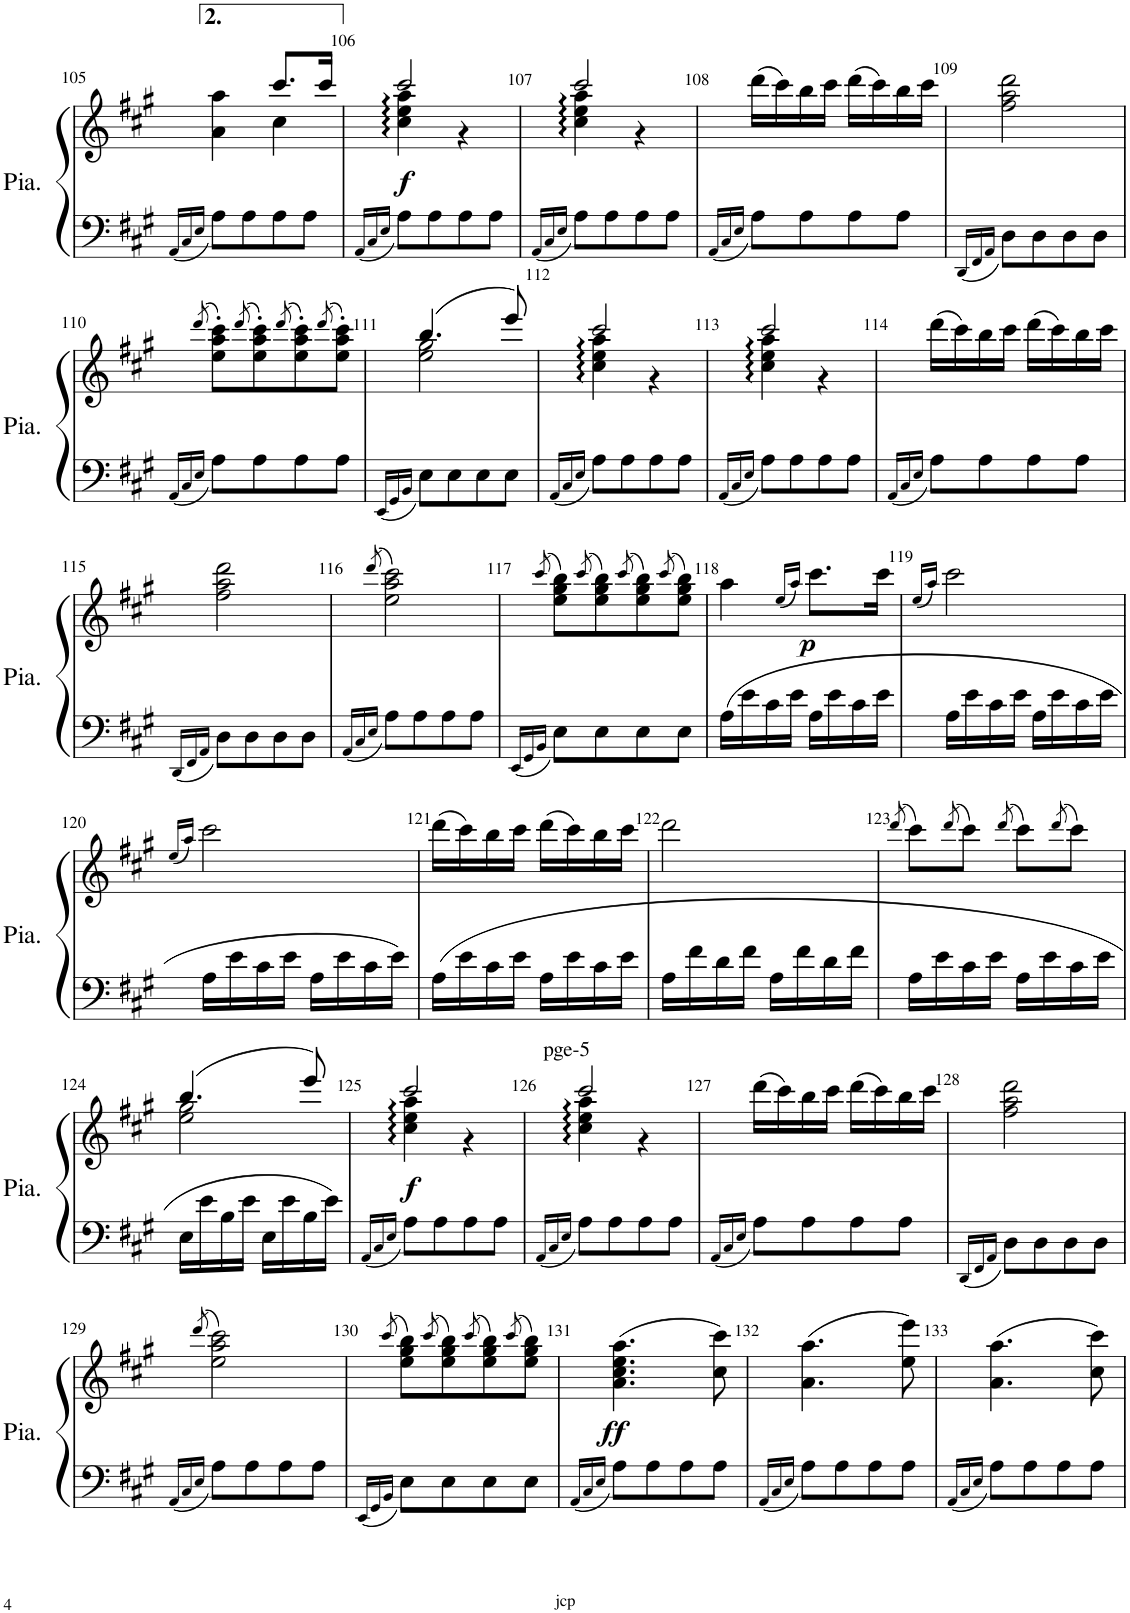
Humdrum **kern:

**kern	**kern	**dynam
*part1	*part1	*part1
*staff2	*staff1	*staff1/2
*I"Piano	*	*
*I'Pia.	*	*
!!LO:PB:g=z
*clefF4	*clefG2	*
*k[f#c#g#]	*k[f#c#g#]	*
*M2/4	*M2/4	*
=105	=105	=105
16qAA/LL	.	.
16qC#/	.	.
16qE/JJ	.	.
*	*^	*
8A\L	4aa\	4a\	.
8A\	.	.	.
8A\	8.ccc#/L	4cc#\	.
8A\J	.	.	.
.	16ccc#/Jk	.	.
=106	=106	=106	=106
16qAA/LL	.	.	.
16qC#/	.	.	.
16qE/JJ	.	.	.
!	!	!	!LO:DY:b
8A\L	2ccc#/	4cc#\:: 4ee\:: 4aa\::	f
8A\	.	.	.
8A\	.	4r	.
8A\J	.	.	.
=107	=107	=107	=107
16qAA/LL	.	.	.
16qC#/	.	.	.
16qE/JJ	.	.	.
8A\L	2ccc#/	4cc#\:: 4ee\:: 4aa\::	.
8A\	.	.	.
8A\	.	4r	.
8A\J	.	.	.
*	*v	*v	*
=108	=108	=108
16qAA/LL	.	.
16qC#/	.	.
16qE/JJ	.	.
8A\L	(16ddd\LL	.
.	16ccc#\)	.
8A\	16bb\	.
.	16ccc#\JJ	.
8A\	(16ddd\LL	.
.	16ccc#\)	.
8A\J	16bb\	.
.	16ccc#\JJ	.
=109	=109	=109
16qDD/LL	.	.
16qFF#/	.	.
16qAA/JJ	.	.
8D\L	2ff#\ 2aa\ 2ddd\	.
8D\	.	.
8D\	.	.
8D\J	.	.
!!LO:LB:g=z
=110	=110	=110
16qAA/LL	.	.
16qC#/	.	.
16qE/JJ	(>8qddd/	.
8A\L	8ee\' 8aa\' 8ccc#\'L)	.
.	(>8qddd/	.
8A\	8ee\' 8aa\' 8ccc#\')	.
.	(>8qddd/	.
8A\	8ee\' 8aa\' 8ccc#\')	.
.	(>8qddd/	.
8A\J	8ee\' 8aa\' 8ccc#\'J)	.
=111	=111	=111
16qEE/LL	.	.
16qGG#/	.	.
16qBB/JJ	.	.
*	*^	*
8E\L	(4.bb/	2ee\ 2gg#\	.
8E\	.	.	.
8E\	.	.	.
8E\J	8eee/)	.	.
=112	=112	=112	=112
16qAA/LL	.	.	.
16qC#/	.	.	.
16qE/JJ	.	.	.
8A\L	2ccc#/	4cc#\:: 4ee\:: 4aa\::	.
8A\	.	.	.
8A\	.	4r	.
8A\J	.	.	.
=113	=113	=113	=113
16qAA/LL	.	.	.
16qC#/	.	.	.
16qE/JJ	.	.	.
8A\L	2ccc#/	4cc#\:: 4ee\:: 4aa\::	.
8A\	.	.	.
8A\	.	4r	.
8A\J	.	.	.
*	*v	*v	*
=114	=114	=114
16qAA/LL	.	.
16qC#/	.	.
16qE/JJ	.	.
8A\L	(16ddd\LL	.
.	16ccc#\)	.
8A\	16bb\	.
.	16ccc#\JJ	.
8A\	(16ddd\LL	.
.	16ccc#\)	.
8A\J	16bb\	.
.	16ccc#\JJ	.
!!LO:LB:g=z
=115	=115	=115
16qDD/LL	.	.
16qFF#/	.	.
16qAA/JJ	.	.
8D\L	2ff#\ 2aa\ 2ddd\	.
8D\	.	.
8D\	.	.
8D\J	.	.
=116	=116	=116
16qAA/LL	.	.
16qC#/	.	.
16qE/JJ	(>8qddd/	.
8A\L	2ee\ 2aa\ 2ccc#\)	.
8A\	.	.
8A\	.	.
8A\J	.	.
=117	=117	=117
16qEE/LL	.	.
16qGG#/	.	.
16qBB/JJ	(>8qccc#/	.
8E\L	8ee\ 8gg#\ 8bb\L)	.
.	(>8qccc#/	.
8E\	8ee\ 8gg#\ 8bb\)	.
.	(>8qccc#/	.
8E\	8ee\ 8gg#\ 8bb\)	.
.	(>8qccc#/	.
8E\J	8ee\ 8gg#\ 8bb\J)	.
=118	=118	=118
16A\LL	4aa\	.
16e\	.	.
16c#\	.	.
16e\JJ	.	.
.	(16qee/LL	.
.	16qaa/JJ)	.
!	!	!LO:DY:b
16A\LL	8.ccc#\L	p
16e\	.	.
16c#\	.	.
16e\JJ	16ccc#\Jk	.
=119	=119	=119
.	(<16qee/LL	.
.	16qaa/JJ)	.
16A\LL	2ccc#\	.
16e\	.	.
16c#\	.	.
16e\JJ	.	.
16A\LL	.	.
16e\	.	.
16c#\	.	.
16e\JJ	.	.
!!LO:LB:g=z
=120	=120	=120
.	(<16qee/LL	.
.	16qaa/JJ)	.
16A\LL	2ccc#\	.
16e\	.	.
16c#\	.	.
16e\JJ	.	.
16A\LL	.	.
16e\	.	.
16c#\	.	.
16e\JJ	.	.
=121	=121	=121
16A\LL	(16ddd\LL	.
16e\	16ccc#\)	.
16c#\	16bb\	.
16e\JJ	16ccc#\JJ	.
16A\LL	(16ddd\LL	.
16e\	16ccc#\)	.
16c#\	16bb\	.
16e\JJ	16ccc#\JJ	.
=122	=122	=122
16A\LL	2ddd\	.
16f#\	.	.
16d\	.	.
16f#\JJ	.	.
16A\LL	.	.
16f#\	.	.
16d\	.	.
16f#\JJ	.	.
=123	=123	=123
.	(>8qddd/	.
16A\LL	8ccc#\L)	.
16e\	.	.
.	(>8qddd/	.
16c#\	8ccc#\J)	.
16e\JJ	.	.
.	(>8qddd/	.
16A\LL	8ccc#\L)	.
16e\	.	.
.	(>8qddd/	.
16c#\	8ccc#\J)	.
16e\JJ	.	.
!!LO:LB:g=z
=124	=124	=124
*	*^	*
16E\LL	(4.bb/	2ee\ 2gg#\	.
16e\	.	.	.
16B\	.	.	.
16e\JJ	.	.	.
16E\LL	.	.	.
16e\	.	.	.
16B\	8eee/)	.	.
16e\JJ	.	.	.
=125	=125	=125	=125
16qAA/LL	.	.	.
16qC#/	.	.	.
16qE/JJ	.	.	.
!	!	!	!LO:DY:b
8A\L	2ccc#/	4cc#\:: 4ee\:: 4aa\::	f
8A\	.	.	.
8A\	.	4r	.
8A\J	.	.	.
=126	=126	=126	=126
16qAA/LL	.	.	.
16qC#/	.	.	.
16qE/JJ	.	.	.
!	!LO:TX:a:t=pge-5	!	!
8A\L	2ccc#/	4cc#\:: 4ee\:: 4aa\::	.
8A\	.	.	.
8A\	.	4r	.
8A\J	.	.	.
*	*v	*v	*
=127	=127	=127
16qAA/LL	.	.
16qC#/	.	.
16qE/JJ	.	.
8A\L	(16ddd\LL	.
.	16ccc#\)	.
8A\	16bb\	.
.	16ccc#\JJ	.
8A\	(16ddd\LL	.
.	16ccc#\)	.
8A\J	16bb\	.
.	16ccc#\JJ	.
=128	=128	=128
16qDD/LL	.	.
16qFF#/	.	.
16qAA/JJ	.	.
8D\L	2ff#\ 2aa\ 2ddd\	.
8D\	.	.
8D\	.	.
8D\J	.	.
!!LO:LB:g=z
=129	=129	=129
16qAA/LL	.	.
16qC#/	.	.
16qE/JJ	(>8qddd/	.
8A\L	2ee\ 2aa\ 2ccc#\)	.
8A\	.	.
8A\	.	.
8A\J	.	.
=130	=130	=130
16qEE/LL	.	.
16qGG#/	.	.
16qBB/JJ	(>8qccc#/	.
8E\L	8ee\ 8gg#\ 8bb\L)	.
.	(>8qccc#/	.
8E\	8ee\ 8gg#\ 8bb\)	.
.	(>8qccc#/	.
8E\	8ee\ 8gg#\ 8bb\)	.
.	(>8qccc#/	.
8E\J	8ee\ 8gg#\ 8bb\J)	.
=131	=131	=131
16qAA/LL	.	.
16qC#/	.	.
16qE/JJ	.	.
!	!	!LO:DY:b
8A\L	(4.a\ 4.cc#\ 4.ee\ 4.aa\	ff
8A\	.	.
8A\	.	.
8A\J	8cc#\ 8ccc#\)	.
=132	=132	=132
16qAA/LL	.	.
16qC#/	.	.
16qE/JJ	.	.
8A\L	(4.a\ 4.aa\	.
8A\	.	.
8A\	.	.
8A\J	8ee\ 8eee\)	.
=133	=133	=133
16qAA/LL	.	.
16qC#/	.	.
16qE/JJ	.	.
8A\L	(4.a\ 4.aa\	.
8A\	.	.
8A\	.	.
8A\J	8cc#\ 8ccc#\)	.
=	=	=
*-	*-	*-
